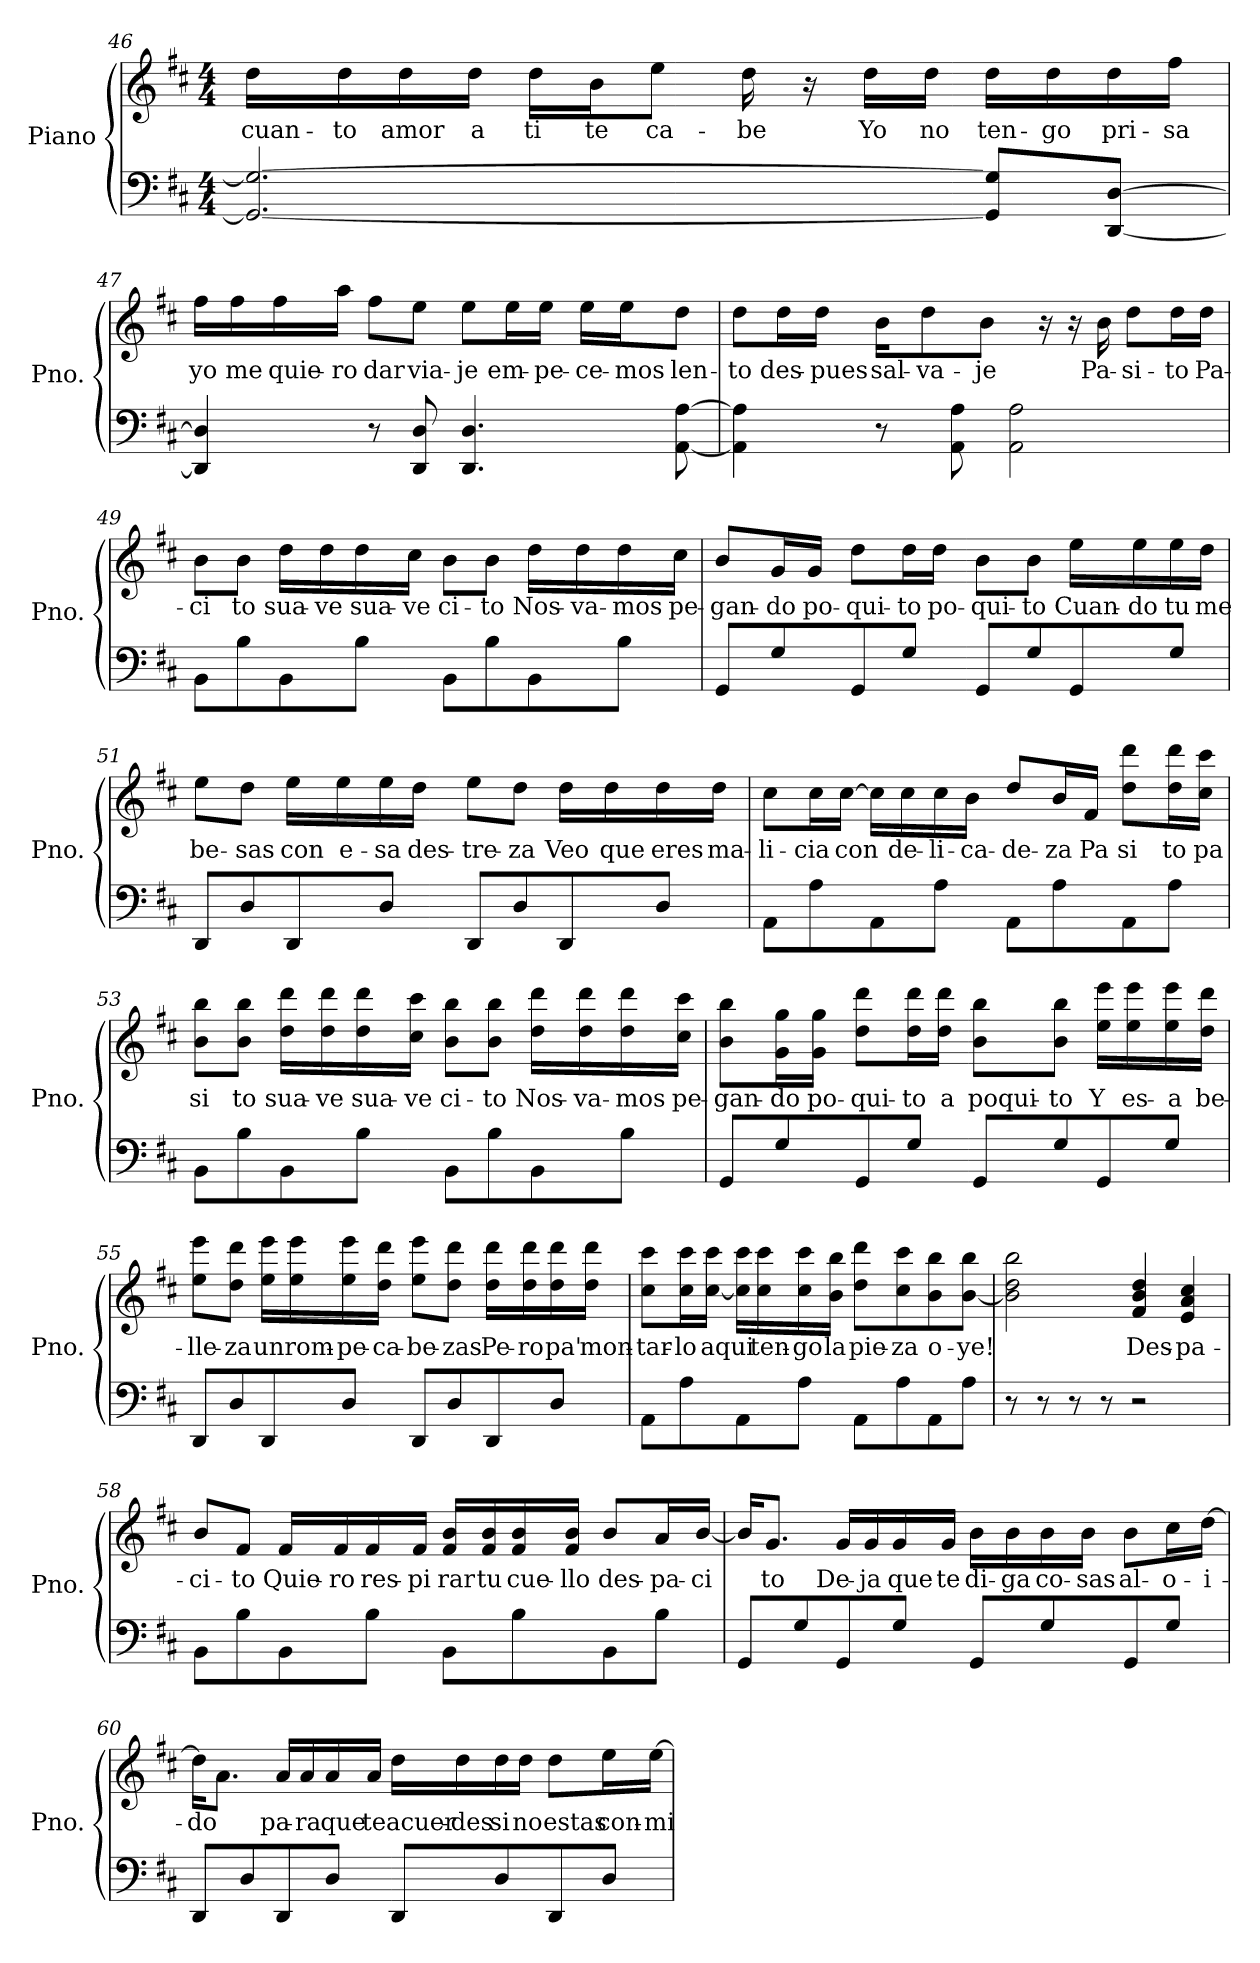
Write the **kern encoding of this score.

**kern	**kern	**text
*part1	*part1	*part1
*staff2	*staff1	*staff1
*I"Piano	*	*
*I'Pno.	*	*
!!LO:LB:g=z
*clefF4	*clefG2	*
*k[f#c#]	*k[f#c#]	*
*M4/4	*M4/4	*
=46	=46	=46
!	!	!LO:LY:b
2.GG/_ 2.G/_	16dd\LL	cuan-
!	!	!LO:LY:b
.	16dd\	-to
!	!	!LO:LY:b
.	16dd\	amor
!	!	!LO:LY:b
.	16dd\JJ	a
!	!	!LO:LY:b
.	16dd\LL	ti
!	!	!LO:LY:b
.	16b\J	te
!	!	!LO:LY:b
.	8ee\J	ca-
!	!	!LO:LY:b
.	16dd\	-be
.	16r	.
!	!	!LO:LY:b
.	16dd\LL	Yo
!	!	!LO:LY:b
.	16dd\JJ	no
!	!	!LO:LY:b
8GG/] 8G/]L	16dd\LL	ten-
!	!	!LO:LY:b
.	16dd\	-go
!	!	!LO:LY:b
[8DD/ [8D/J	16dd\	pri-
!	!	!LO:LY:b
.	16ff#\JJ	-sa
!!LO:LB:g=z
=47	=47	=47
!	!	!LO:LY:b
4DD/] 4D/]	16ff#\LL	yo
!	!	!LO:LY:b
.	16ff#\	me
!	!	!LO:LY:b
.	16ff#\	quie-
!	!	!LO:LY:b
.	16aa\JJ	-ro
!	!	!LO:LY:b
8r	8ff#\L	dar
!	!	!LO:LY:b
8DD/ 8D/	8ee\J	via-
!	!	!LO:LY:b
4.DD/ 4.D/	8ee\L	-je
!	!	!LO:LY:b
.	16ee\L	em-
!	!	!LO:LY:b
.	16ee\JJ	-pe-
!	!	!LO:LY:b
.	16ee\LL	-ce-
!	!	!LO:LY:b
.	16ee\J	-mos
!	!	!LO:LY:b
[8AA\ [8A\	8dd\J	len-
!!LO:LB:g=z
=48	=48	=48
!	!	!LO:LY:b
4AA\] 4A\]	8dd\L	-to
!	!	!LO:LY:b
.	16dd\L	des-
!	!	!LO:LY:b
.	16dd\JJ	-pues
!	!	!LO:LY:b
8r	16b\KL	sal-
!	!	!LO:LY:b
.	8dd\	-va-
8AA\ 8A\	.	.
!	!	!LO:LY:b
.	8b\J	-je
2AA\ 2A\	.	.
.	16r	.
.	16r	.
!	!	!LO:LY:b
.	16b\	Pa-
!	!	!LO:LY:b
.	8dd\L	-si-
!	!	!LO:LY:b
.	16dd\L	-to
!	!	!LO:LY:b
.	16dd\JJ	Pa-
!!LO:LB:g=z
=49	=49	=49
!	!	!LO:LY:b
8BB\L	8b\L	-ci
!	!	!LO:LY:b
8B\	8b\J	to
!	!	!LO:LY:b
8BB\	16dd\LL	sua-
!	!	!LO:LY:b
.	16dd\	-ve
!	!	!LO:LY:b
8B\J	16dd\	sua-
!	!	!LO:LY:b
.	16cc#\JJ	-ve
!	!	!LO:LY:b
8BB\L	8b\L	ci-
!	!	!LO:LY:b
8B\	8b\J	-to
!	!	!LO:LY:b
8BB\	16dd\LL	Nos-
!	!	!LO:LY:b
.	16dd\	-va-
!	!	!LO:LY:b
8B\J	16dd\	-mos
!	!	!LO:LY:b
.	16cc#\JJ	pe-
!!LO:PB:g=z
=50	=50	=50
!	!	!LO:LY:b
8GG/L	8b/L	-gan-
!	!	!LO:LY:b
8G/	16g/L	-do
!	!	!LO:LY:b
.	16g/JJ	po-
!	!	!LO:LY:b
8GG/	8dd\L	-qui-
!	!	!LO:LY:b
8G/J	16dd\L	-to
!	!	!LO:LY:b
.	16dd\JJ	po-
!	!	!LO:LY:b
8GG/L	8b\L	-qui-
!	!	!LO:LY:b
8G/	8b\J	-to
!	!	!LO:LY:b
8GG/	16ee\LL	Cuan-
!	!	!LO:LY:b
.	16ee\	-do
!	!	!LO:LY:b
8G/J	16ee\	tu
!	!	!LO:LY:b
.	16dd\JJ	me
!!LO:LB:g=z
=51	=51	=51
!	!	!LO:LY:b
8DD/L	8ee\L	be-
!	!	!LO:LY:b
8D/	8dd\J	-sas
!	!	!LO:LY:b
8DD/	16ee\LL	con
!	!	!LO:LY:b
.	16ee\	e-
!	!	!LO:LY:b
8D/J	16ee\	-sa
!	!	!LO:LY:b
.	16dd\JJ	des-
!	!	!LO:LY:b
8DD/L	8ee\L	-tre-
!	!	!LO:LY:b
8D/	8dd\J	-za
!	!	!LO:LY:b
8DD/	16dd\LL	Veo
!	!	!LO:LY:b
.	16dd\	que
!	!	!LO:LY:b
8D/J	16dd\	eres
!	!	!LO:LY:b
.	16dd\JJ	ma-
!!LO:LB:g=z
=52	=52	=52
!	!	!LO:LY:b
8AA\L	8cc#\L	-li-
!	!	!LO:LY:b
8A\	16cc#\L	-cia
!	!	!LO:LY:b
.	[16cc#\JJ	con
8AA\	16cc#\LL]	.
!	!	!LO:LY:b
.	16cc#\	de-
!	!	!LO:LY:b
8A\J	16cc#\	-li-
!	!	!LO:LY:b
.	16b\JJ	-ca-
!	!	!LO:LY:b
8AA\L	8dd/L	-de-
!	!	!LO:LY:b
8A\	16b/L	-za
!	!	!LO:LY:b
.	16f#/JJ	Pa
!	!	!LO:LY:b
8AA\	8dd\ 8ddd\L	si
!	!	!LO:LY:b
8A\J	16dd\ 16ddd\L	to
!	!	!LO:LY:b
.	16cc#\ 16ccc#\JJ	pa
!!LO:PB:g=z
=53	=53	=53
!	!	!LO:LY:b
8BB\L	8b\ 8bb\L	si
!	!	!LO:LY:b
8B\	8b\ 8bb\J	to
!	!	!LO:LY:b
8BB\	16dd\ 16ddd\LL	sua-
!	!	!LO:LY:b
.	16dd\ 16ddd\	-ve
!	!	!LO:LY:b
8B\J	16dd\ 16ddd\	sua-
!	!	!LO:LY:b
.	16cc#\ 16ccc#\JJ	-ve
!	!	!LO:LY:b
8BB\L	8b\ 8bb\L	ci-
!	!	!LO:LY:b
8B\	8b\ 8bb\J	-to
!	!	!LO:LY:b
8BB\	16dd\ 16ddd\LL	Nos-
!	!	!LO:LY:b
.	16dd\ 16ddd\	-va-
!	!	!LO:LY:b
8B\J	16dd\ 16ddd\	-mos
!	!	!LO:LY:b
.	16cc#\ 16ccc#\JJ	pe-
!!LO:LB:g=z
=54	=54	=54
!	!	!LO:LY:b
8GG/L	8b\ 8bb\L	-gan-
!	!	!LO:LY:b
8G/	16g\ 16gg\L	-do
!	!	!LO:LY:b
.	16g\ 16gg\JJ	po-
!	!	!LO:LY:b
8GG/	8dd\ 8ddd\L	-qui-
!	!	!LO:LY:b
8G/J	16dd\ 16ddd\L	-to
!	!	!LO:LY:b
.	16dd\ 16ddd\JJ	a
!	!	!LO:LY:b
8GG/L	8b\ 8bb\L	poqui-
!	!	!LO:LY:b
8G/	8b\ 8bb\J	-to
!	!	!LO:LY:b
8GG/	16ee\ 16eee\LL	Y
!	!	!LO:LY:b
.	16ee\ 16eee\	es-
!	!	!LO:LY:b
8G/J	16ee\ 16eee\	-a
!	!	!LO:LY:b
.	16dd\ 16ddd\JJ	be-
!!LO:LB:g=z
=55	=55	=55
!	!	!LO:LY:b
8DD/L	8ee\ 8eee\L	-lle-
!	!	!LO:LY:b
8D/	8dd\ 8ddd\J	-za
!	!	!LO:LY:b
8DD/	16ee\ 16eee\LL	un
!	!	!LO:LY:b
.	16ee\ 16eee\	rom-
!	!	!LO:LY:b
8D/J	16ee\ 16eee\	-pe-
!	!	!LO:LY:b
.	16dd\ 16ddd\JJ	-ca-
!	!	!LO:LY:b
8DD/L	8ee\ 8eee\L	-be-
!	!	!LO:LY:b
8D/	8dd\ 8ddd\J	-zas
!	!	!LO:LY:b
8DD/	16dd\ 16ddd\LL	Pe-
!	!	!LO:LY:b
.	16dd\ 16ddd\	-ro
!	!	!LO:LY:b
8D/J	16dd\ 16ddd\	pa'
!	!	!LO:LY:b
.	16dd\ 16ddd\JJ	mon-
=56	=56	=56
!	!	!LO:LY:b
8AA\L	8cc#\ 8ccc#\L	-tar-
!	!	!LO:LY:b
8A\	16cc#\ 16ccc#\L	-lo
!	!	!LO:LY:b
.	[16cc#\ 16ccc#\JJ	aqui
8AA\	16cc#\] 16ccc#\LL	.
!	!	!LO:LY:b
.	16cc#\ 16ccc#\	ten-
!	!	!LO:LY:b
8A\J	16cc#\ 16ccc#\	-go
!	!	!LO:LY:b
.	16b\ 16bb\JJ	la
!	!	!LO:LY:b
8AA\L	8dd\ 8ddd\L	pie-
!	!	!LO:LY:b
8A\	8cc#\ 8ccc#\	-za
!	!	!LO:LY:b
8AA\	8b\ 8bb\	o-
!	!	!LO:LY:b
8A\J	[8b\ 8bb\J	-ye!
!!LO:LB:g=z
=57	=57	=57
8r	2b\] 2dd\ 2bb\	.
8r	.	.
8r	.	.
8r	.	.
!	!	!LO:LY:b
2r	4f#/ 4b/ 4dd/	Des-
!	!	!LO:LY:b
.	4e/ 4a/ 4cc#/	-pa-
=58	=58	=58
!	!	!LO:LY:b
8BB\L	8b/L	-ci-
!	!	!LO:LY:b
8B\	8f#/J	-to
!	!	!LO:LY:b
8BB\	16f#/LL	Quie-
!	!	!LO:LY:b
.	16f#/	-ro
!	!	!LO:LY:b
8B\J	16f#/	res-
!	!	!LO:LY:b
.	16f#/JJ	-pi
!	!	!LO:LY:b
8BB\L	16f#/ 16b/LL	rar
!	!	!LO:LY:b
.	16f#/ 16b/	tu
!	!	!LO:LY:b
8B\	16f#/ 16b/	cue-
!	!	!LO:LY:b
.	16f#/ 16b/JJ	-llo
!	!	!LO:LY:b
8BB\	8b/L	des-
!	!	!LO:LY:b
8B\J	16a/L	-pa-
!	!	!LO:LY:b
.	[16b/JJ	-ci
!!LO:LB:g=z
=59	=59	=59
8GG/L	16b/KL]	.
!	!	!LO:LY:b
.	8.g/J	to
8G/	.	.
!	!	!LO:LY:b
8GG/	16g/LL	De-
!	!	!LO:LY:b
.	16g/	-ja
!	!	!LO:LY:b
8G/J	16g/	que
!	!	!LO:LY:b
.	16g/JJ	te
!	!	!LO:LY:b
8GG/L	16b\LL	di-
!	!	!LO:LY:b
.	16b\	-ga
!	!	!LO:LY:b
8G/	16b\	co-
!	!	!LO:LY:b
.	16b\JJ	-sas
!	!	!LO:LY:b
8GG/	8b\L	al-
!	!	!LO:LY:b
8G/J	16cc#\L	o-
!	!	!LO:LY:b
.	[16dd\JJ	-i-
!!LO:PB:g=z
=60	=60	=60
!	!	!LO:LY:b
8DD/L	16dd\KL]	-do
.	8.a\J	.
8D/	.	.
!	!	!LO:LY:b
8DD/	16a/LL	pa-
!	!	!LO:LY:b
.	16a/	-ra
!	!	!LO:LY:b
8D/J	16a/	que
!	!	!LO:LY:b
.	16a/JJ	te
!	!	!LO:LY:b
8DD/L	16dd\LL	acuer-
!	!	!LO:LY:b
.	16dd\	-des
!	!	!LO:LY:b
8D/	16dd\	si
!	!	!LO:LY:b
.	16dd\JJ	no
!	!	!LO:LY:b
8DD/	8dd\L	estas
!	!	!LO:LY:b
8D/J	16ee\L	con-
!	!	!LO:LY:b
.	[16ee\JJ	-mi
=	=	=
*-	*-	*-
